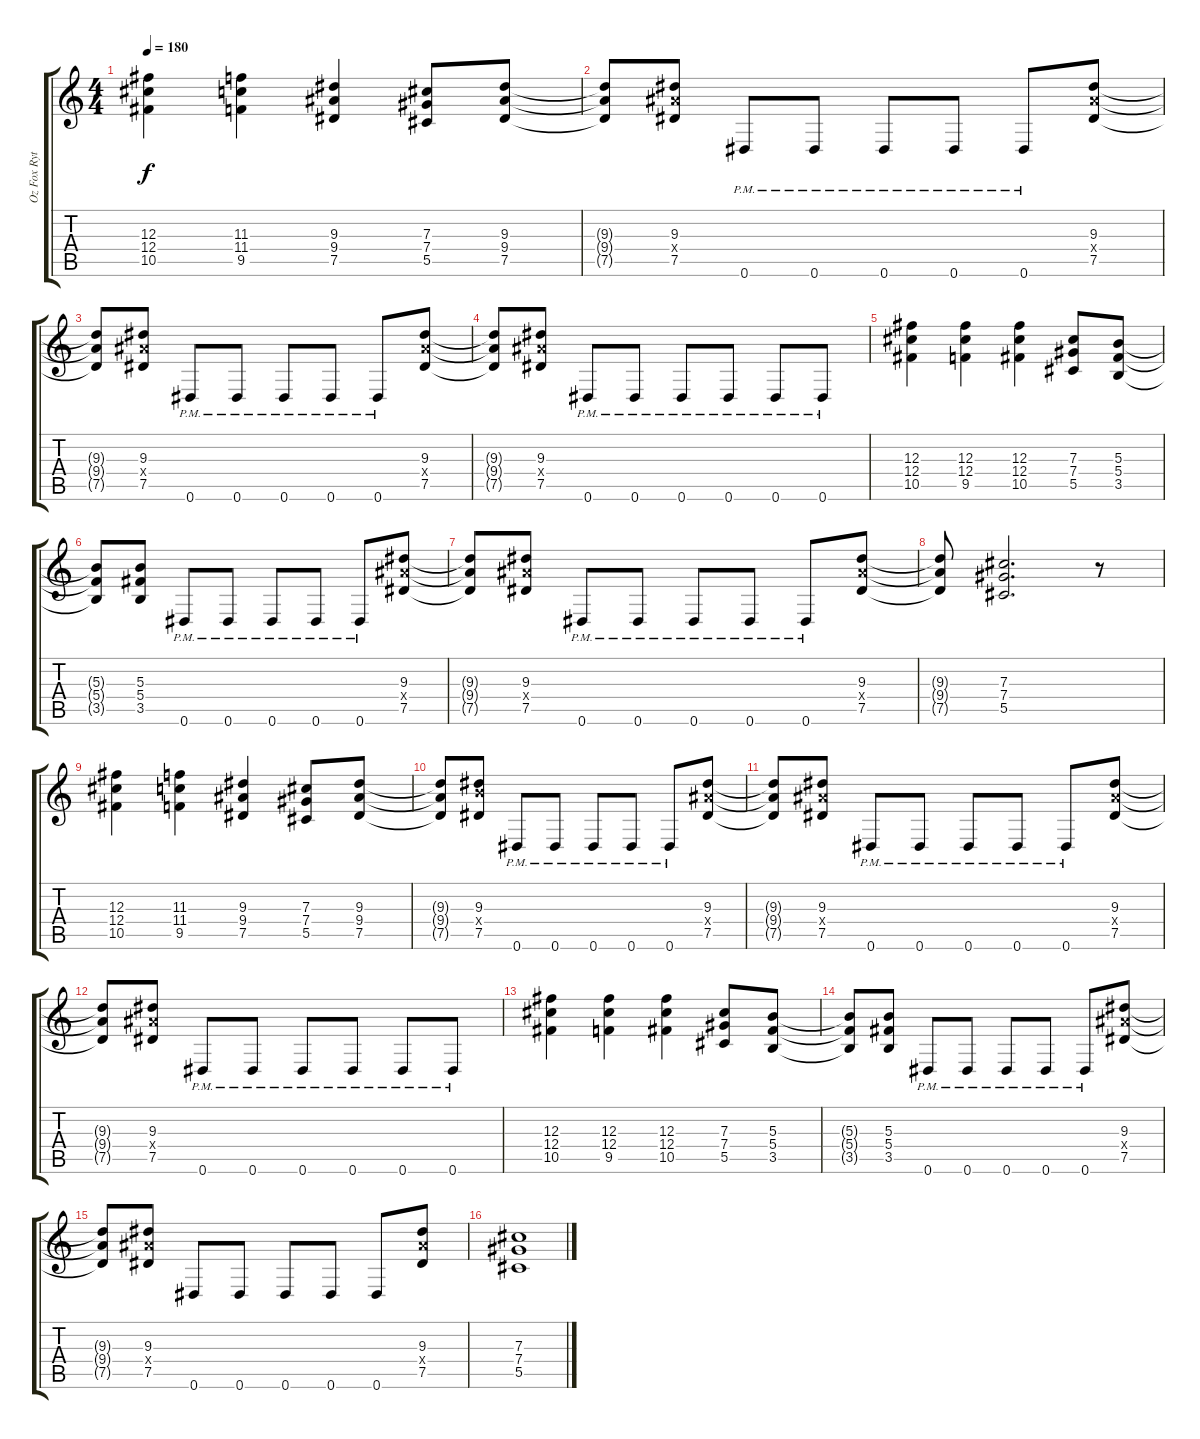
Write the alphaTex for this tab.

\track ("Oz Fox Rythm" "Oz Fox Ryt") {instrument distortionguitar}
\staff {score tabs}
\tuning (Eb4 Bb3 Gb3 Db3 Ab2 Eb2) {hide}
\ts (4 4)
\tempo 180
\clef g2
\ks c
(12.3 12.4 10.5).4{dy f} (11.3 11.4 9.5).4 (9.3 9.4 7.5).4 (7.3 7.4 5.5).8 (9.3 9.4 7.5).8 |
(9.3{t} 9.4{t} 7.5{t}).8 (9.3 9.4{x} 7.5).8 0.6{pm}.8 0.6{pm}.8 0.6{pm}.8 0.6{pm}.8 0.6{pm}.8 (9.3 9.4{x} 7.5).8 |
(9.3{t} 9.4{t} 7.5{t}).8 (9.3 9.4{x} 7.5).8 0.6{pm}.8 0.6{pm}.8 0.6{pm}.8 0.6{pm}.8 0.6{pm}.8 (9.3 9.4{x} 7.5).8 |
(9.3{t} 9.4{t} 7.5{t}).8 (9.3 9.4{x} 7.5).8 0.6{pm}.8 0.6{pm}.8 0.6{pm}.8 0.6{pm}.8 0.6{pm}.8 0.6{pm}.8 |
(12.3 12.4 10.5).4 (12.3 12.4 9.5).4 (12.3 12.4 10.5).4 (7.3 7.4 5.5).8 (5.3 5.4 3.5).8 |
(5.3{t} 5.4{t} 3.5{t}).8 (5.3 5.4 3.5).8 0.6{pm}.8 0.6{pm}.8 0.6{pm}.8 0.6{pm}.8 0.6{pm}.8 (9.3 9.4{x} 7.5).8 |
(9.3{t} 9.4{t} 7.5{t}).8 (9.3 9.4{x} 7.5).8 0.6{pm}.8 0.6{pm}.8 0.6{pm}.8 0.6{pm}.8 0.6{pm}.8 (9.3 9.4{x} 7.5).8 |
(9.3{t} 9.4{t} 7.5{t}).8 (7.3 7.4 5.5).2{d} r.8 |
(12.3 12.4 10.5).4 (11.3 11.4 9.5).4 (9.3 9.4 7.5).4 (7.3 7.4 5.5).8 (9.3 9.4 7.5).8 |
(9.3{t} 9.4{t} 7.5{t}).8 (9.3 10.4{x} 7.5).8 0.6{pm}.8 0.6{pm}.8 0.6{pm}.8 0.6{pm}.8 0.6{pm}.8 (9.3 9.4{x} 7.5).8 |
(9.3{t} 9.4{t} 7.5{t}).8 (9.3 9.4{x} 7.5).8 0.6{pm}.8 0.6{pm}.8 0.6{pm}.8 0.6{pm}.8 0.6{pm}.8 (9.3 9.4{x} 7.5).8 |
(9.3{t} 9.4{t} 7.5{t}).8 (9.3 9.4{x} 7.5).8 0.6{pm}.8 0.6{pm}.8 0.6{pm}.8 0.6{pm}.8 0.6{pm}.8 0.6{pm}.8 |
(12.3 12.4 10.5).4 (12.3 12.4 9.5).4 (12.3 12.4 10.5).4 (7.3 7.4 5.5).8 (5.3 5.4 3.5).8 |
(5.3{t} 5.4{t} 3.5{t}).8 (5.3 5.4 3.5).8 0.6{pm}.8 0.6{pm}.8 0.6{pm}.8 0.6{pm}.8 0.6{pm}.8 (9.3 9.4{x} 7.5).8 |
(9.3{t} 9.4{t} 7.5{t}).8 (9.3 9.4{x} 7.5).8 0.6.8 0.6.8 0.6.8 0.6.8 0.6.8 (9.3 9.4{x} 7.5).8 |
(7.3 7.4 5.5).1
